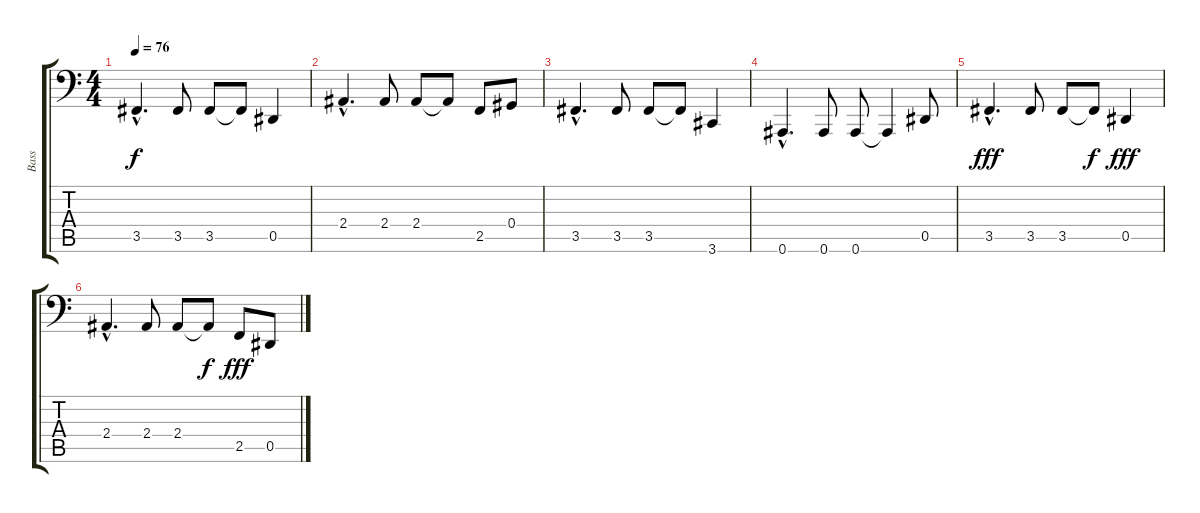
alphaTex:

\track ("Bass" "Bass") {instrument acousticbass}
\staff {score tabs}
\tuning (B2 Gb2 Db2 Ab1 Eb1 Bb0) {hide}
\ts (4 4)
\tempo 76
\clef f4
\ks c
3.5{hac}.4{d dy f} 3.5.8 3.5.8 3.5{t}.8 0.5.4 |
2.4{hac}.4{d} 2.4.8 2.4.8 2.4{t}.8 2.5.8 0.4.8 |
3.5{hac}.4{d volume 6} 3.5.8 3.5.8 3.5{t}.8 3.6.4 |
0.6{hac}.4{d} 0.6.8 0.6.8 0.6{t}.4 0.5.8 |
3.5{hac}.4{d dy fff} 3.5.8 3.5.8 3.5{t}.8{dy f} 0.5.4{dy fff} |
2.4{hac}.4{d} 2.4.8 2.4.8 2.4{t}.8{dy f} 2.5.8{dy fff} 0.5.8
